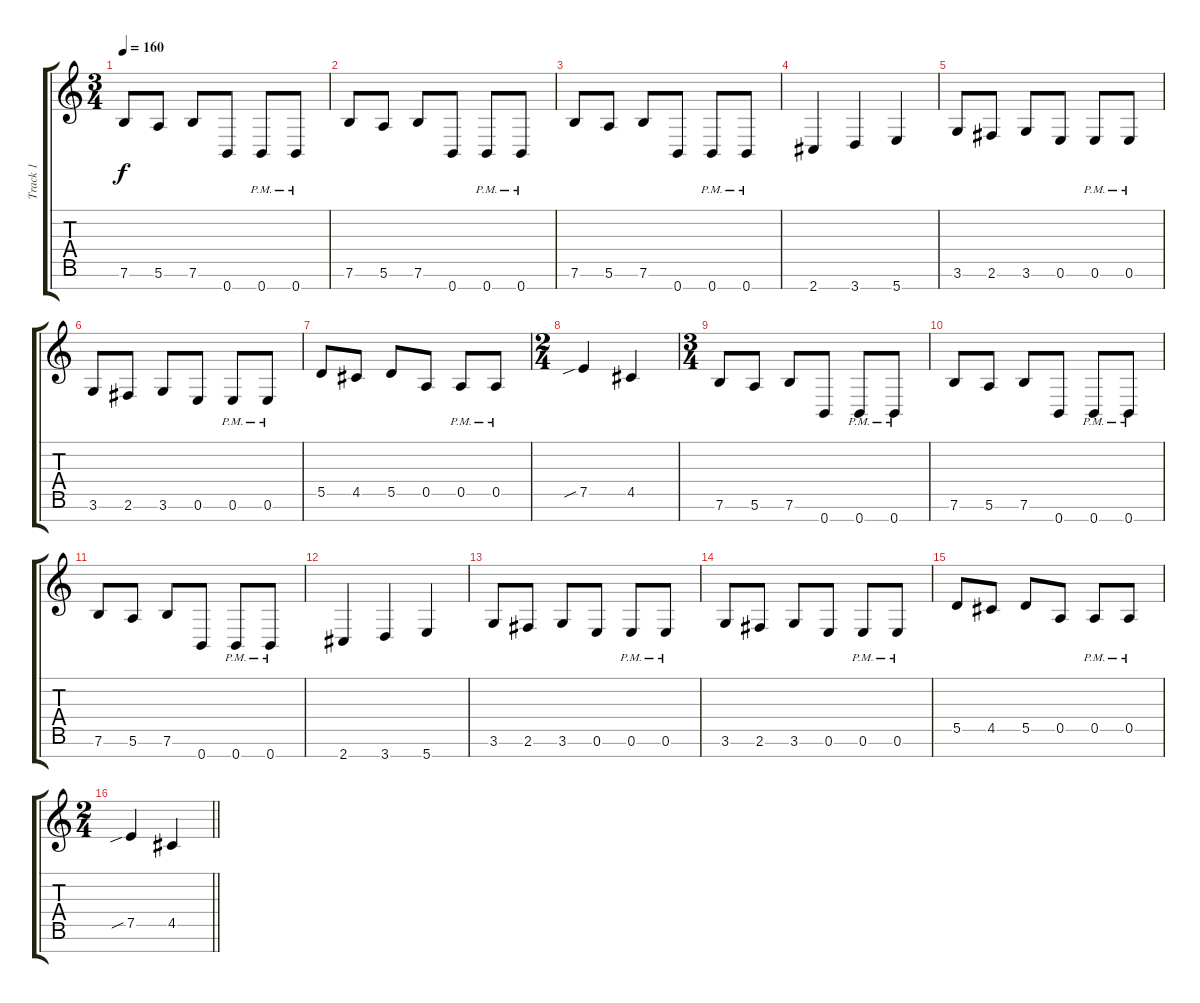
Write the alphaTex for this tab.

\track ("Track 1" "Track 1") {instrument distortionguitar}
\staff {score tabs}
\tuning (E4 B3 G3 D3 A2 E2 B1) {hide}
\ts (3 4)
\section ("" "")
\tempo 160
\clef g2
\ks c
7.6.8{dy f} 5.6.8 7.6.8 0.7.8 0.7{pm}.8 0.7{pm}.8 |
7.6.8 5.6.8 7.6.8 0.7.8 0.7{pm}.8 0.7{pm}.8 |
7.6.8 5.6.8 7.6.8 0.7.8 0.7{pm}.8 0.7{pm}.8 |
2.7.4 3.7.4 5.7.4 |
3.6.8 2.6.8 3.6.8 0.6.8 0.6{pm}.8 0.6{pm}.8 |
3.6.8 2.6.8 3.6.8 0.6.8 0.6{pm}.8 0.6{pm}.8 |
5.5.8 4.5.8 5.5.8 0.5.8 0.5{pm}.8 0.5{pm}.8 |
\ts (2 4)
7.5{sib}.4 4.5.4 |
\ts (3 4)
7.6.8 5.6.8 7.6.8 0.7.8 0.7{pm}.8 0.7{pm}.8 |
7.6.8 5.6.8 7.6.8 0.7.8 0.7{pm}.8 0.7{pm}.8 |
7.6.8 5.6.8 7.6.8 0.7.8 0.7{pm}.8 0.7{pm}.8 |
2.7.4 3.7.4 5.7.4 |
3.6.8 2.6.8 3.6.8 0.6.8 0.6{pm}.8 0.6{pm}.8 |
3.6.8 2.6.8 3.6.8 0.6.8 0.6{pm}.8 0.6{pm}.8 |
5.5.8 4.5.8 5.5.8 0.5.8 0.5{pm}.8 0.5{pm}.8 |
\ts (2 4)
\barLineRight lightlight
7.5{sib}.4 4.5.4
